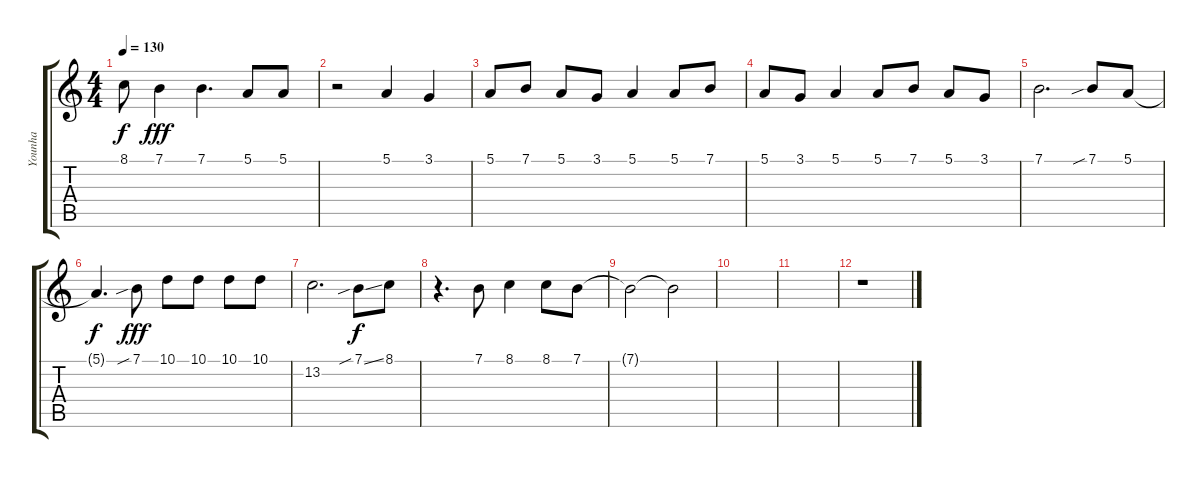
\track ("Younha" "Younha") {instrument choiraahs}
\staff {score tabs}
\tuning (E4 B3 G3 D3 A2 E2) {hide}
\ts (4 4)
\tempo 130
\clef g2
\ks c
8.1{t}.8{dy f} 7.1.4{dy fff} 7.1.4{d} 5.1.8 5.1.8 |
r.2 5.1.4 3.1.4 |
5.1.8 7.1.8 5.1.8 3.1.8 5.1.4 5.1.8 7.1.8 |
5.1.8 3.1.8 5.1.4 5.1.8 7.1.8 5.1.8 3.1.8 |
7.1.2{d} 7.1{sib}.8 5.1.8 |
5.1{t}.4{d dy f} 7.1{sib}.8{dy fff} 10.1.8 10.1.8 10.1.8 10.1.8 |
13.2.2{d} 7.1{sib ss}.8{dy f} 8.1.8 |
r.4{d} 7.1.8 8.1.4 8.1.8 7.1.8 |
7.1{t}.2 7.1{t}.2 |
|
|
r.1
